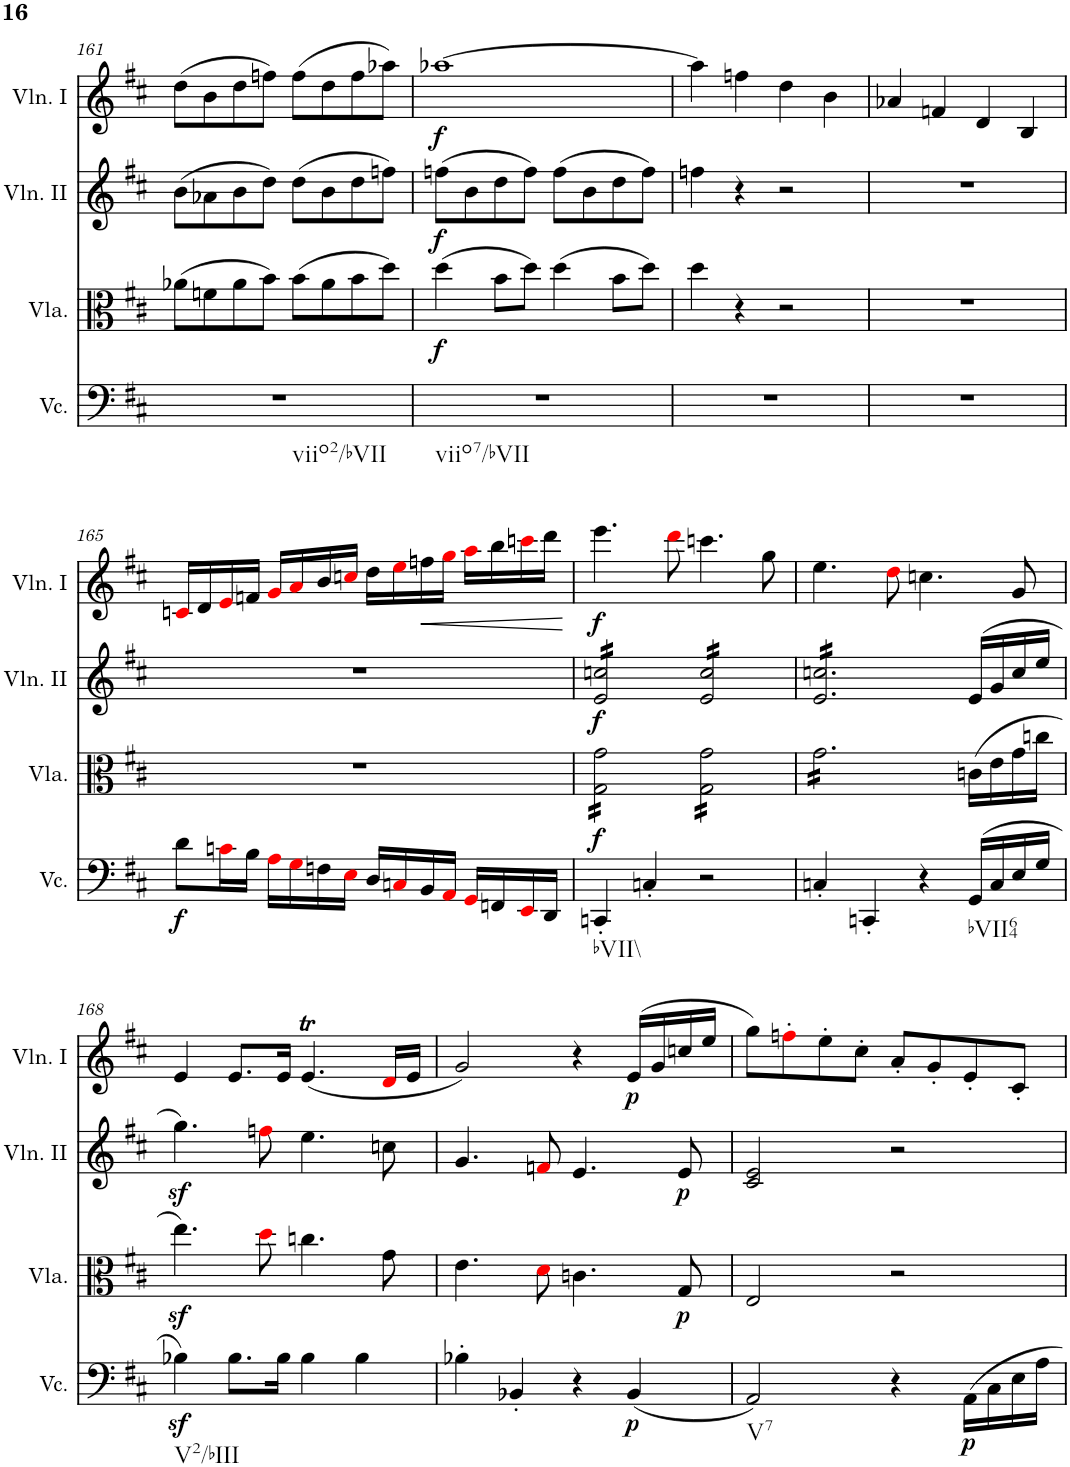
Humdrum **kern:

**kern	**dynam	**kern	**dynam	**kern	**dynam	**kern	**dynam
*part4	*part4	*part3	*part3	*part2	*part2	*part1	*part1
*staff4	*staff4	*staff3	*staff3	*staff2	*staff2	*staff1	*staff1
*I"Violoncello	*	*I"Viola	*	*I"Violino II	*	*I"Violino I	*
*I'Vc.	*	*I'Vla.	*	*I'Vln. II	*	*I'Vln. I	*
!!LO:PB:g=z
*clefF4	*	*clefC3	*	*clefG2	*	*clefG2	*
*k[f#c#]	*	*k[f#c#]	*	*k[f#c#]	*	*k[f#c#]	*
*M4/4	*	*M4/4	*	*M4/4	*	*M4/4	*
*met(c)	*	*met(c)	*	*met(c)	*	*met(c)	*
=161	=161	=161	=161	=161	=161	=161	=161
!LO:TX:b:t=viio2/bVII	!	!	!	!	!	!	!
1r	.	(8a-X\L	.	(8b\L	.	(8dd\L	.
.	.	8fn\	.	8a-X\	.	8b\	.
.	.	8a-\	.	8b\	.	8dd\	.
.	.	8b\J)	.	8dd\J)	.	8ffn\J)	.
.	.	(8b\L	.	(8dd\L	.	(8ff\L	.
.	.	8a-\	.	8b\	.	8dd\	.
.	.	8b\	.	8dd\	.	8ff\	.
.	.	8dd\J)	.	8ffn\J)	.	8aa-X\J)	.
=162	=162	=162	=162	=162	=162	=162	=162
!LO:TX:b:t=viio7/bVII	!	!	!	!	!	!	!
!	!	!	!LO:DY:b	!	!LO:DY:b	!	!LO:DY:b
1r	.	(4dd\	f	(8ffn\L	f	[1aa-X	f
.	.	.	.	8b\	.	.	.
.	.	8b\L	.	8dd\	.	.	.
.	.	8dd\J)	.	8ff\J)	.	.	.
.	.	(4dd\	.	(8ff\L	.	.	.
.	.	.	.	8b\	.	.	.
.	.	8b\L	.	8dd\	.	.	.
.	.	8dd\J)	.	8ff\J)	.	.	.
=163	=163	=163	=163	=163	=163	=163	=163
1r	.	4dd\	.	4ffn\	.	4aa-\]	.
.	.	4r	.	4r	.	4ffn\	.
.	.	2r	.	2r	.	4dd\	.
.	.	.	.	.	.	4b\	.
=164	=164	=164	=164	=164	=164	=164	=164
1r	.	1r	.	1r	.	4a-X/	.
.	.	.	.	.	.	4fn/	.
.	.	.	.	.	.	4d/	.
.	.	.	.	.	.	4B/	.
!!LO:LB:g=z
=165	=165	=165	=165	=165	=165	=165	=165
!	!LO:DY:b	!	!	!	!	!	!
8d\L	f	1r	.	1r	.	16cni/LL	.
.	.	.	.	.	.	16d/	.
16cni\L	.	.	.	.	.	16ei/	.
16B\JJ	.	.	.	.	.	16fn/JJ	.
16Ai\LL	.	.	.	.	.	16gi/LL	.
16Gi\	.	.	.	.	.	16ai/	.
16Fn\	.	.	.	.	.	16b/	.
16Ei\JJ	.	.	.	.	.	16ccni/JJ	.
16D/LL	.	.	.	.	.	16dd\LL	.
16Cni/	.	.	.	.	.	16eei\	.
!	!	!	!	!	!	!	!LO:HP:b
16BB/	.	.	.	.	.	16ffn\	<
16AAi/JJ	.	.	.	.	.	16ggi\JJ	.
16GGi/LL	.	.	.	.	.	16aai\LL	.
16FFn/	.	.	.	.	.	16bb\	.
16EEi/	.	.	.	.	.	16cccni\	.
16DD/JJ	.	.	.	.	.	16ddd\JJ	.
.	.	.	.	.	.	.	[
=166	=166	=166	=166	=166	=166	=166	=166
!LO:TX:b:t=bVII\\	!	!	!	!	!	!	!
!	!	!	!LO:DY:b	!	!LO:DY:b	!	!LO:DY:b
*	*	*tremolo	*	*	*	*	*
*	*	*	*	*tremolo	*	*	*
4CCn'/	.	16G\ 16g\LL	f	16e/ 16ccn/LL	f	4.eee\	f
.	.	16G\ 16g\	.	16e/ 16ccn/	.	.	.
.	.	16G\ 16g\	.	16e/ 16ccn/	.	.	.
.	.	16G\ 16g\	.	16e/ 16ccn/	.	.	.
4Cn'/	.	16G\ 16g\	.	16e/ 16ccn/	.	.	.
.	.	16G\ 16g\	.	16e/ 16ccn/	.	.	.
.	.	16G\ 16g\	.	16e/ 16ccn/	.	8dddi\	.
.	.	16G\ 16g\JJ	.	16e/ 16ccn/JJ	.	.	.
2r	.	16G\ 16g\LL	.	16e/ 16cc/LL	.	4.cccn\	.
.	.	16G\ 16g\	.	16e/ 16cc/	.	.	.
.	.	16G\ 16g\	.	16e/ 16cc/	.	.	.
.	.	16G\ 16g\	.	16e/ 16cc/	.	.	.
.	.	16G\ 16g\	.	16e/ 16cc/	.	.	.
.	.	16G\ 16g\	.	16e/ 16cc/	.	.	.
.	.	16G\ 16g\	.	16e/ 16cc/	.	8gg\	.
.	.	16G\ 16g\JJ	.	16e/ 16cc/JJ	.	.	.
=167	=167	=167	=167	=167	=167	=167	=167
4Cn'/	.	16g\LL	.	16e/ 16ccn/LL	.	4.ee\	.
.	.	16g\	.	16e/ 16ccn/	.	.	.
.	.	16g\	.	16e/ 16ccn/	.	.	.
.	.	16g\	.	16e/ 16ccn/	.	.	.
4CCn'/	.	16g\	.	16e/ 16ccn/	.	.	.
.	.	16g\	.	16e/ 16ccn/	.	.	.
.	.	16g\	.	16e/ 16ccn/	.	8ddi\	.
.	.	16g\	.	16e/ 16ccn/	.	.	.
4r	.	16g\	.	16e/ 16ccn/	.	4.ccn\	.
.	.	16g\	.	16e/ 16ccn/	.	.	.
.	.	16g\	.	16e/ 16ccn/	.	.	.
.	.	16g\JJ	.	16e/ 16ccn/JJ	.	.	.
*	*	*	*	*Xtremolo	*	*	*
*	*	*Xtremolo	*	*	*	*	*
!LO:TX:b:t=bVII64	!	!	!	!	!	!	!
(16GG/LL	.	(16cn\LL	.	(16e/LL	.	.	.
16C/	.	16e\	.	16g/	.	.	.
16E/	.	16g\	.	16cc/	.	8g/	.
16G/JJ	.	16ccn\JJ	.	16ee/JJ	.	.	.
!!LO:LB:g=z
=168	=168	=168	=168	=168	=168	=168	=168
!LO:TX:b:t=V2/bIII	!	!	!	!	!	!	!
4B-Xz<\)	.	4.eez<\)	.	4.ggz<\)	.	4e/	.
8.B-\L	.	.	.	.	.	8.e/L	.
.	.	8ddi\	.	8ffni\	.	.	.
16B-\Jk	.	.	.	.	.	16e/Jk	.
4B-\	.	4.ccn\	.	4.ee\	.	(4.eT/	.
4B-\	.	.	.	.	.	.	.
.	.	8g\	.	8ccn\	.	16di/LL	.
.	.	.	.	.	.	16e/JJ	.
=169	=169	=169	=169	=169	=169	=169	=169
4B-X'\	.	4.e\	.	4.g/	.	2g/)	.
4BB-X'/	.	.	.	.	.	.	.
.	.	8di\	.	8fni/	.	.	.
4r	.	4.cn\	.	4.e/	.	4r	.
!	!LO:DY:b	!	!	!	!	!	!LO:DY:b
(4BB-/	p	.	.	.	.	(16e/LL	p
.	.	.	.	.	.	16g/	.
!	!	!	!LO:DY:b	!	!LO:DY:b	!	!
.	.	8G/	p	8e/	p	16ccn/	.
.	.	.	.	.	.	16ee/JJ	.
=170	=170	=170	=170	=170	=170	=170	=170
!LO:TX:b:t=V7	!	!	!	!	!	!	!
2AA/)	.	2E/	.	2c#/ 2e/	.	8gg\L)	.
.	.	.	.	.	.	8ffn'i\	.
.	.	.	.	.	.	8ee'\	.
.	.	.	.	.	.	8cc#'\J	.
4r	.	2r	.	2r	.	8a'/L	.
.	.	.	.	.	.	8g'/	.
!	!LO:DY:b	!	!	!	!	!	!
16AA\LL	p	.	.	.	.	8e'/	.
16C#\	.	.	.	.	.	.	.
16E\	.	.	.	.	.	8c#'/J	.
16A\JJ	.	.	.	.	.	.	.
=	=	=	=	=	=	=	=
*-	*-	*-	*-	*-	*-	*-	*-
